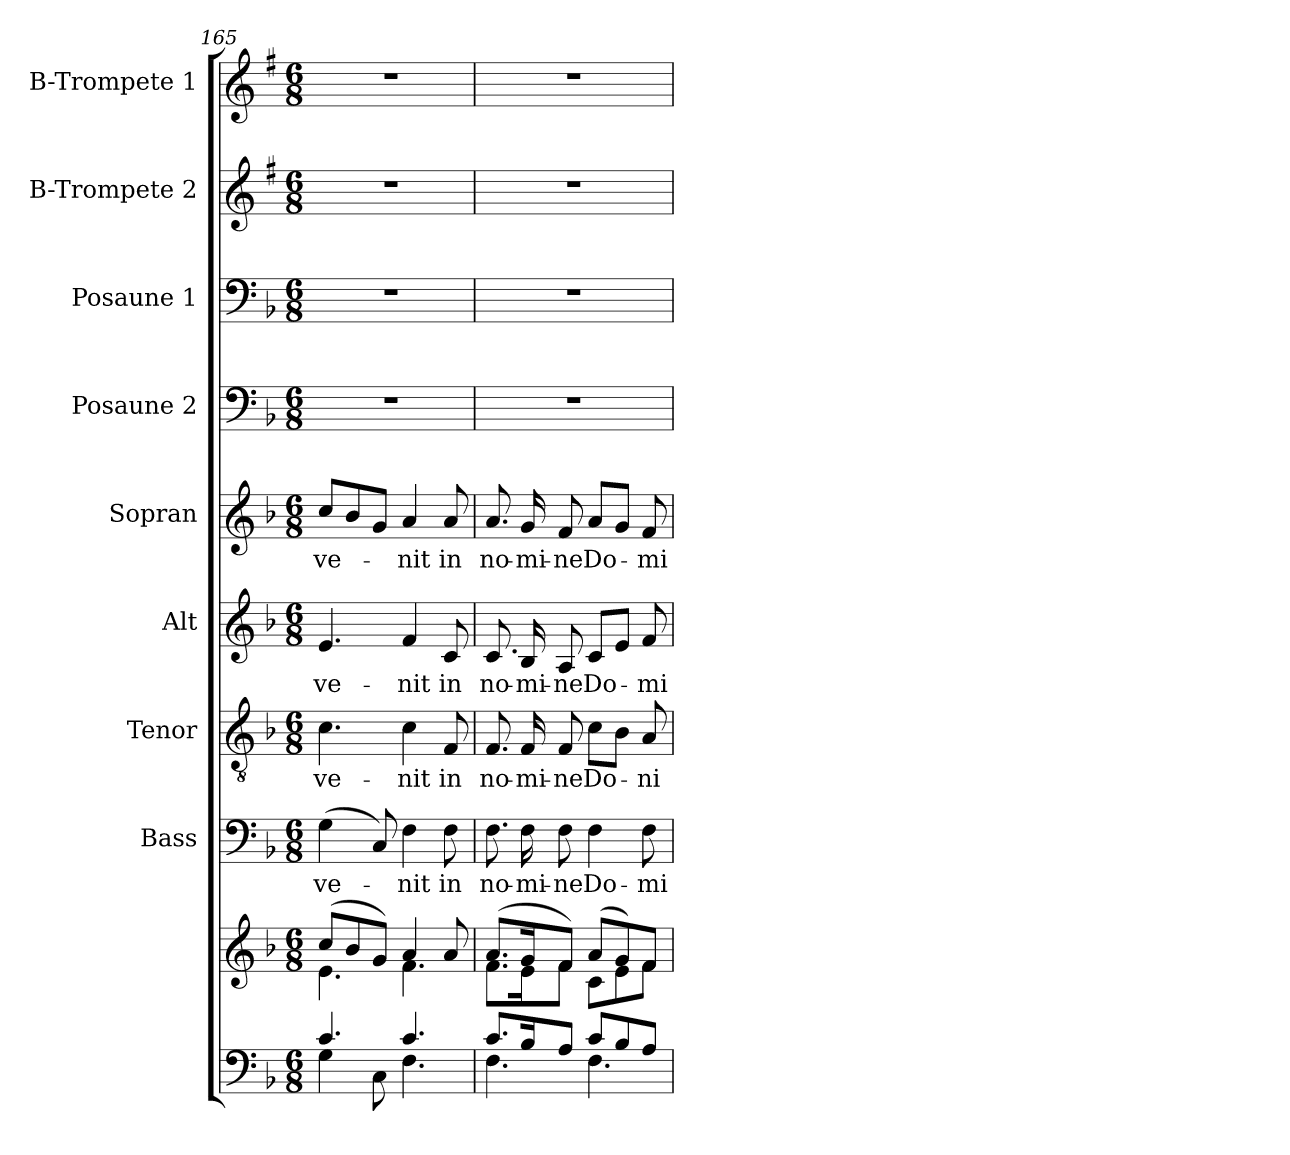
**kern	**kern	**kern	**text	**kern	**text	**kern	**text	**kern	**text	**kern	**kern	**kern	**kern
*part9	*part9	*part8	*part8	*part7	*part7	*part6	*part6	*part5	*part5	*part4	*part3	*part2	*part1
*staff10	*staff9	*staff8	*staff8	*staff7	*staff7	*staff6	*staff6	*staff5	*staff5	*staff4	*staff3	*staff2	*staff1
*	*	*I"Bass	*	*I"Tenor	*	*I"Alt	*	*I"Sopran	*	*I"Posaune 2	*I"Posaune 1	*I"B-Trompete 2	*I"B-Trompete 1
*	*	*I'B.	*	*I'T.	*	*I'A.	*	*I'S.	*	*I'Pos. 2	*I'Pos. 1	*I'B Trp. 2	*I'B Trp. 1
*clefF4	*clefG2	*clefF4	*	*clefGv2	*	*clefG2	*	*clefG2	*	*clefF4	*clefF4	*clefG2	*clefG2
*	*	*	*	*	*	*	*	*	*	*	*	*ITrd1c2	*ITrd1c2
*k[b-]	*k[b-]	*k[b-]	*	*k[b-]	*	*k[b-]	*	*k[b-]	*	*k[b-]	*k[b-]	*k[b-]	*k[b-]
*F:	*F:	*F:	*	*F:	*	*F:	*	*F:	*	*F:	*F:	*F:	*F:
*M6/8	*M6/8	*M6/8	*	*M6/8	*	*M6/8	*	*M6/8	*	*M6/8	*M6/8	*M6/8	*M6/8
=165	=165	=165	=165	=165	=165	=165	=165	=165	=165	=165	=165	=165	=165
*^	*^	*	*	*	*	*	*	*	*	*	*	*	*
!	!	!	!	!	!LO:LY:b	!	!LO:LY:b	!	!LO:LY:b	!	!LO:LY:b	!	!	!	!
4.c/	4G\	(>8cc/L	4.e\	(>4G\	ve-	4.c\	ve-	4.e/	ve-	8cc/L	ve-	2.r	2.r	2.r	2.r
.	.	8b-/	.	.	.	.	.	.	.	8b-/	.	.	.	.	.
.	8C\	8g/J)	.	8C/)	.	.	.	.	.	8g/J	.	.	.	.	.
!	!	!	!	!	!LO:LY:b	!	!LO:LY:b	!	!LO:LY:b	!	!LO:LY:b	!	!	!	!
4.c/	4.F\	4a/	4.f\	4F\	-nit	4c\	-nit	4f/	-nit	4a/	-nit	.	.	.	.
!	!	!	!	!	!LO:LY:b	!	!LO:LY:b	!	!LO:LY:b	!	!LO:LY:b	!	!	!	!
.	.	8a/	.	8F\	in	8F/	in	8c/	in	8a/	in	.	.	.	.
=166	=166	=166	=166	=166	=166	=166	=166	=166	=166	=166	=166	=166	=166	=166	=166
!	!	!	!	!	!LO:LY:b	!	!LO:LY:b	!	!LO:LY:b	!	!LO:LY:b	!	!	!	!
8.c/L	4.F\	(>8.a/L	8.f\L	8.F\	no-	8.F/	no-	8.c/	no-	8.a/	no-	2.r	2.r	2.r	2.r
!	!	!	!	!	!LO:LY:b	!	!LO:LY:b	!	!LO:LY:b	!	!LO:LY:b	!	!	!	!
16B-/k	.	16g/k	16e\k	16F\	-mi-	16F/	-mi-	16B-/	-mi-	16g/	-mi-	.	.	.	.
!	!	!	!	!	!LO:LY:b	!	!LO:LY:b	!	!LO:LY:b	!	!LO:LY:b	!	!	!	!
8A/J	.	8f/J)	8f\J	8F\	-ne	8F/	-ne	8A/	-ne	8f/	-ne	.	.	.	.
!	!	!	!	!	!LO:LY:b	!	!LO:LY:b	!	!LO:LY:b	!	!LO:LY:b	!	!	!	!
8c/L	4.F\	(>8a/L	8c\L	4F\	Do-	8c\L	Do-	8c/L	Do-	8a/L	Do-	.	.	.	.
8B-/	.	8g/)	8e\	.	.	8B-\J	.	8e/J	.	8g/J	.	.	.	.	.
!	!	!	!	!	!LO:LY:b	!	!LO:LY:b	!	!LO:LY:b	!	!LO:LY:b	!	!	!	!
8A/J	.	8f/J	8f\J	8F\	-mi-	8A/	-ni-	8f/	-mi-	8f/	-mi-	.	.	.	.
*v	*v	*	*	*	*	*	*	*	*	*	*	*	*	*	*
*	*v	*v	*	*	*	*	*	*	*	*	*	*	*	*
=	=	=	=	=	=	=	=	=	=	=	=	=	=
*-	*-	*-	*-	*-	*-	*-	*-	*-	*-	*-	*-	*-	*-
